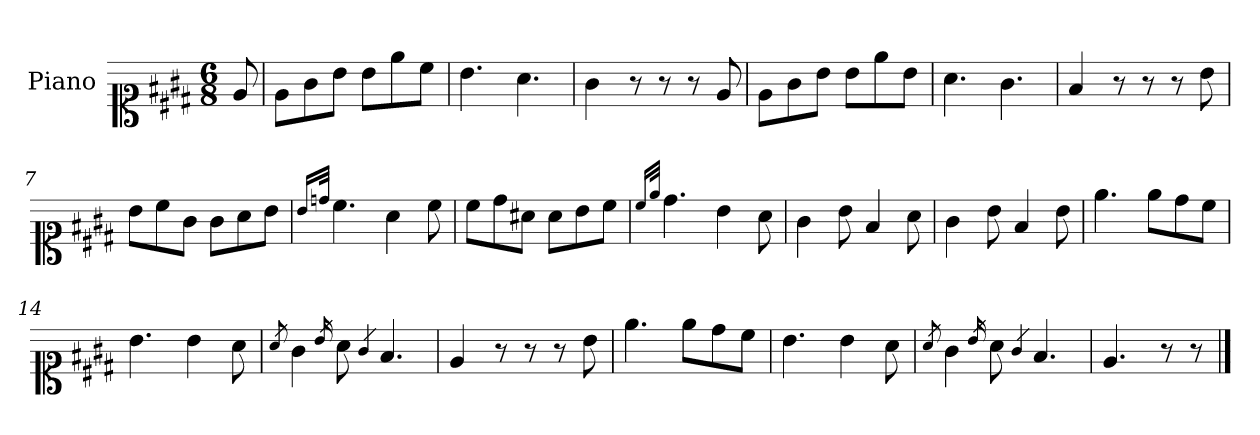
**kern
*part1
*staff1
*I"Piano
*I'Pno.
*clefC1
*k[f#c#g#d#]
*M6/8
=
8e/
=1
8e\L
8g#\
8b\J
8b\L
8ee\
8cc#\J
=2
4.b\
4.a\
=3
4g#\
8r
8r
8r
8e/
=4
8e\L
8g#\
8b\J
8b\L
8ee\
8b\J
=5
4.a\
4.g#\
=6
4f#/
8r
8r
8r
8b\
=7
8b\L
8cc#\
8g#\J
8g#\L
8a\
8b\J
!!LO:LB:g=z
=8
16qb/LL
32qddn/JJk
4.cc#\
4a\
8cc#\
=9
8cc#\L
8dd#\
8a#X\J
8a#\L
8b\
8cc#\J
=10
16qcc#/LL
32qee/JJk
4.dd#\
4b\
8a\
=11
4g#\
8b\
4f#/
8a\
=12
4g#\
8b\
4f#/
8b\
=13
4.ee\
8ee\L
8dd#\
8cc#\J
=14
4.b\
4b\
8a\
!!LO:LB:g=z
=15
8qa/
4g#\
16qb/
8a\
4qg#/
4.f#/
=16
4e/
8r
8r
8r
8b\
=17
4.ee\
8ee\L
8dd#\
8cc#\J
=18
4.b\
4b\
8a\
=19
8qa/
4g#\
16qb/
8a\
4qg#/
4.f#/
=20
4.e/
8r
8r
==
*-
